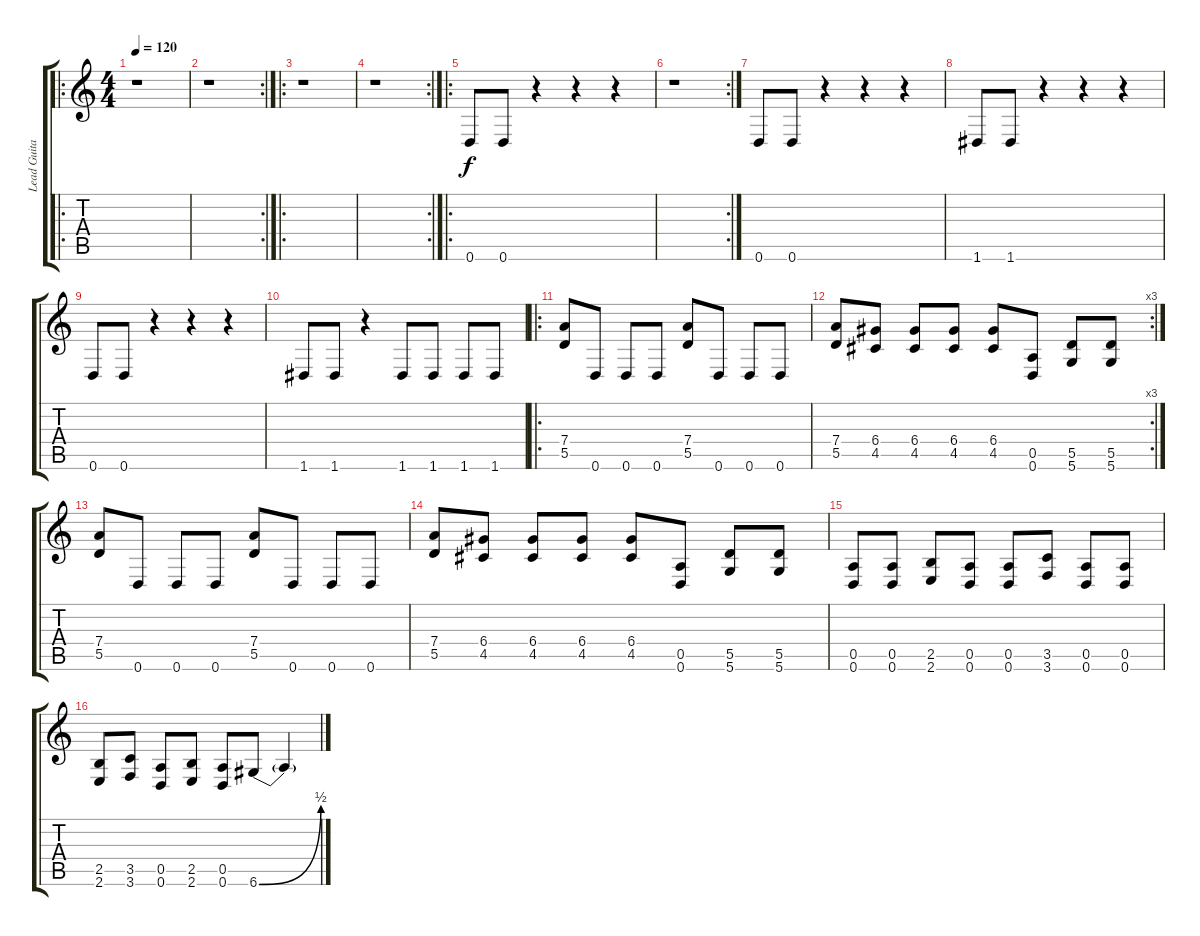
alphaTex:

\track ("Lead Guitar" "Lead Guita") {instrument distortionguitar}
\staff {score tabs}
\tuning (E4 B3 G3 D3 A2 D2) {hide}
\ro
\ts (4 4)
\tempo 120
\clef g2
\ks c
r.1{dy f instrument distortionguitar} |
\rc 2
r.1 |
\ro
r.1 |
\rc 2
r.1 |
\ro
0.6.8 0.6.8 r.4 r.4 r.4 |
\rc 2
r.1 |
0.6.8 0.6.8 r.4 r.4 r.4 |
1.6.8 1.6.8 r.4 r.4 r.4 |
0.6.8 0.6.8 r.4 r.4 r.4 |
1.6.8 1.6.8 r.4 1.6.8 1.6.8 1.6.8 1.6.8 |
\ro
(7.4 5.5).8 0.6.8 0.6.8 0.6.8 (7.4 5.5).8 0.6.8 0.6.8 0.6.8 |
\rc 3
(7.4 5.5).8 (6.4 4.5).8 (6.4 4.5).8 (6.4 4.5).8 (6.4 4.5).8 (0.5 0.6).8 (5.5 5.6).8 (5.5 5.6).8 |
(7.4 5.5).8 0.6.8 0.6.8 0.6.8 (7.4 5.5).8 0.6.8 0.6.8 0.6.8 |
(7.4 5.5).8 (6.4 4.5).8 (6.4 4.5).8 (6.4 4.5).8 (6.4 4.5).8 (0.5 0.6).8 (5.5 5.6).8 (5.5 5.6).8 |
(0.5 0.6).8 (0.5 0.6).8 (2.5 2.6).8 (0.5 0.6).8 (0.5 0.6).8 (3.5 3.6).8 (0.5 0.6).8 (0.5 0.6).8 |
(2.5 2.6).8 (3.5 3.6).8 (0.5 0.6).8 (2.5 2.6).8 (0.5 0.6).8 6.6{be (bend 0 0 60 2)}.8 6.6{t}.4
